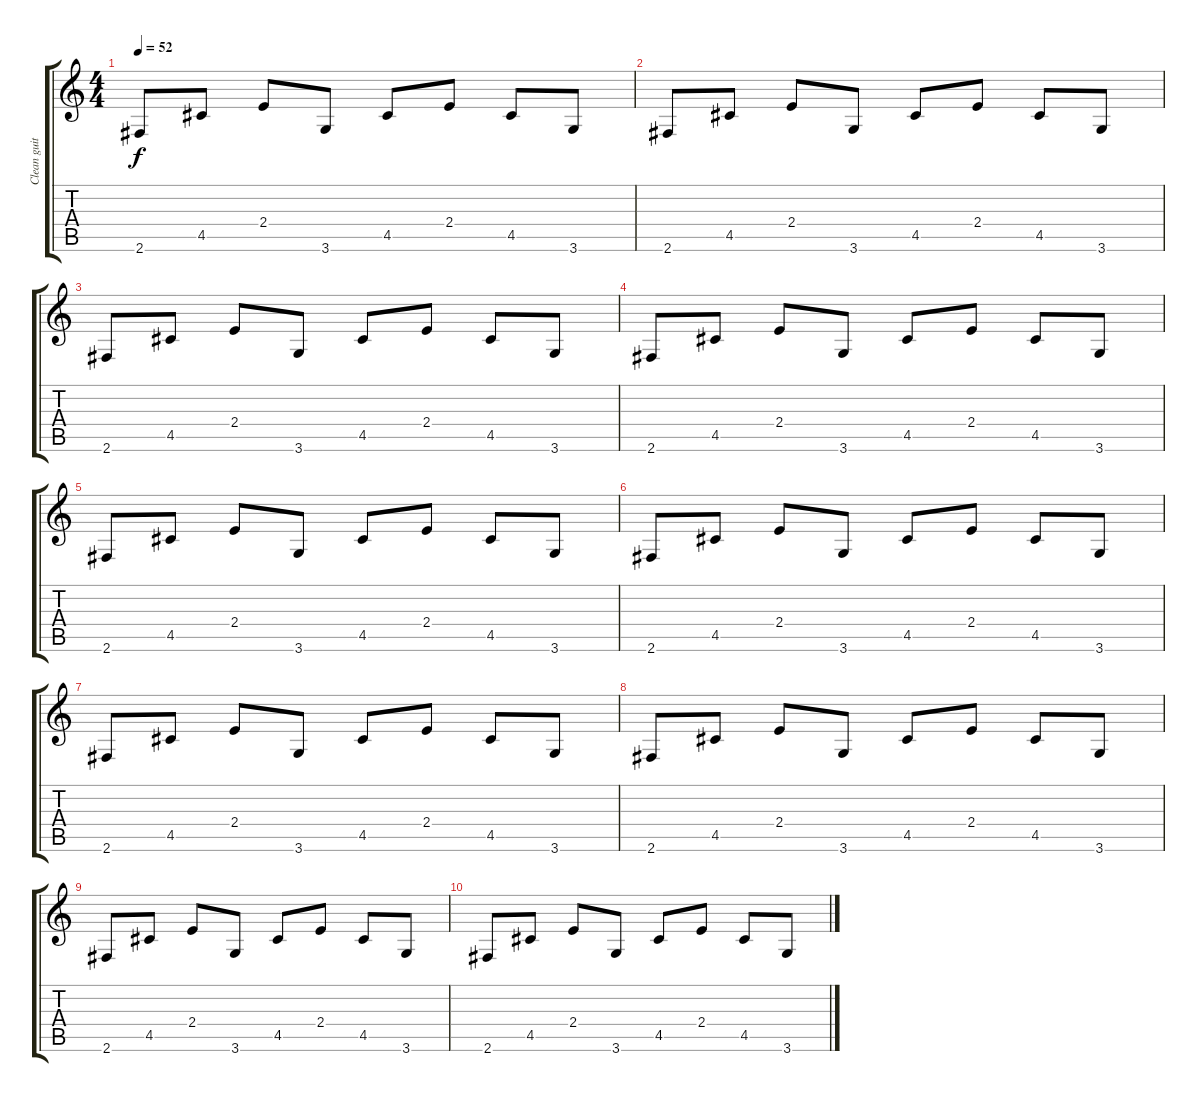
\track ("Clean guitar" "Clean guit") {instrument electricguitarclean}
\staff {score tabs}
\tuning (E4 B3 G3 D3 A2 E2) {hide}
\ts (4 4)
\tempo 52
\clef g2
\ks c
2.6.8{dy f} 4.5.8 2.4.8 3.6.8 4.5.8 2.4.8 4.5.8 3.6.8 |
2.6.8 4.5.8 2.4.8 3.6.8 4.5.8 2.4.8 4.5.8 3.6.8 |
2.6.8 4.5.8 2.4.8 3.6.8 4.5.8 2.4.8 4.5.8 3.6.8 |
2.6.8 4.5.8 2.4.8 3.6.8 4.5.8 2.4.8 4.5.8 3.6.8 |
2.6.8 4.5.8 2.4.8 3.6.8 4.5.8 2.4.8 4.5.8 3.6.8 |
2.6.8 4.5.8 2.4.8 3.6.8 4.5.8 2.4.8 4.5.8 3.6.8 |
2.6.8 4.5.8 2.4.8 3.6.8 4.5.8 2.4.8 4.5.8 3.6.8 |
2.6.8 4.5.8 2.4.8 3.6.8 4.5.8 2.4.8 4.5.8 3.6.8 |
2.6.8 4.5.8 2.4.8 3.6.8 4.5.8 2.4.8 4.5.8 3.6.8 |
2.6.8 4.5.8 2.4.8 3.6.8 4.5.8 2.4.8 4.5.8 3.6.8
